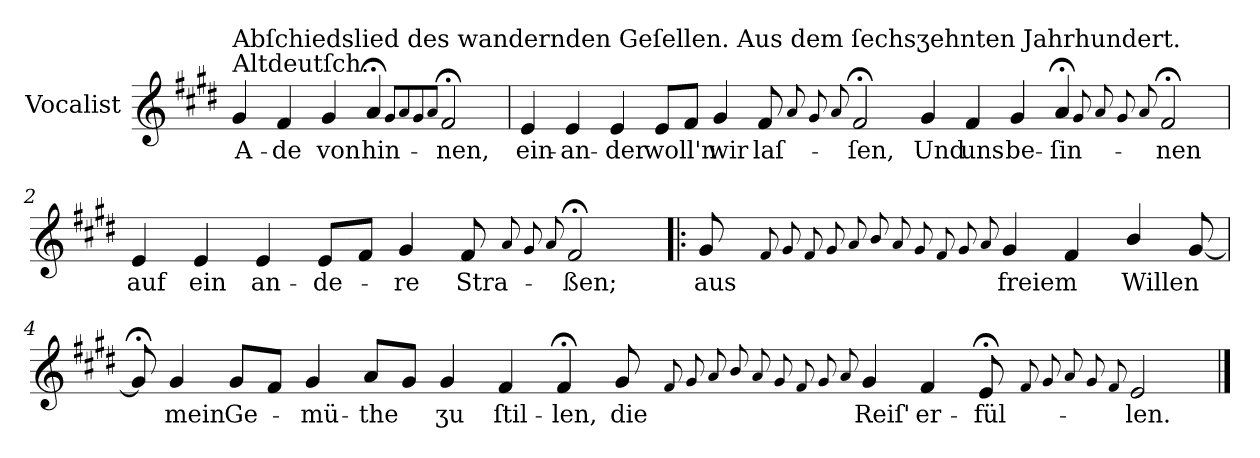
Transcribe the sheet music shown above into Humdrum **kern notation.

**kern	**text
*part1	*part1
*staff1	*staff1
*I"Vocalist	*
*k[f#c#g#d#]	*
*E:	*
=	=
!LO:TX:a:t=Altdeutſch.	!
!LO:TX:a:t=Abſchiedslied des wandernden Geſellen. Aus dem ſechsʒehnten Jahrhundert.	!
4g#	A-
4f#	-de
4g#	von
4a;<	hin-
8qqg#L	.
8qqa	.
8qqg#	.
8qqaJ	.
2f#;<	-nen,
=1	=1
4e	ein-
4e	-an-
4e	-der
8eL	woll'n
8f#J	.
4g#	wir
8f#	laſ-
8qqa	.
8qqg#	.
8qqa	.
2f#;<	-ſen,
4g#	Und
4f#	uns
4g#	be-
4a;<	-ſin-
8qqg#	.
8qqa	.
8qqg#	.
8qqa	.
2f#;<	-nen
=2	=2
4e	auf
4e	ein
4e	an-
8eL	-de-
8f#J	.
4g#	-re
8f#	Stra-
8qqa	.
8qqg#	.
8qqa	.
2f#;<	-ßen;
=3!|:	=3!|:
8g#	aus
8qqf#	.
8qqg#	.
8qqf#	.
8qqg#	.
8qqa	.
8qqb	.
8qqa	.
8qqg#	.
8qqf#	.
8qqg#	.
8qqa	.
4g#	freiem
4f#	.
4b/	Willen
[8g#	.
=4	=4
8g#;<]	.
4g#	mein
8g#L	Ge-
8f#J	.
4g#	-mü-
8aL	-the
8g#J	.
4g#	ʒu
4f#	ſtil-
4f#;<	-len,
8g#	die
8qqf#	.
8qqg#	.
8qqa	.
8qqb	.
8qqa	.
8qqg#	.
8qqf#	.
8qqg#	.
8qqa	.
4g#	Reiſ'
4f#	er-
8e;<	-fül-
8qqf#	.
8qqg#	.
8qqa	.
8qqg#	.
8qqf#	.
2e	-len.
==	==
*-	*-
